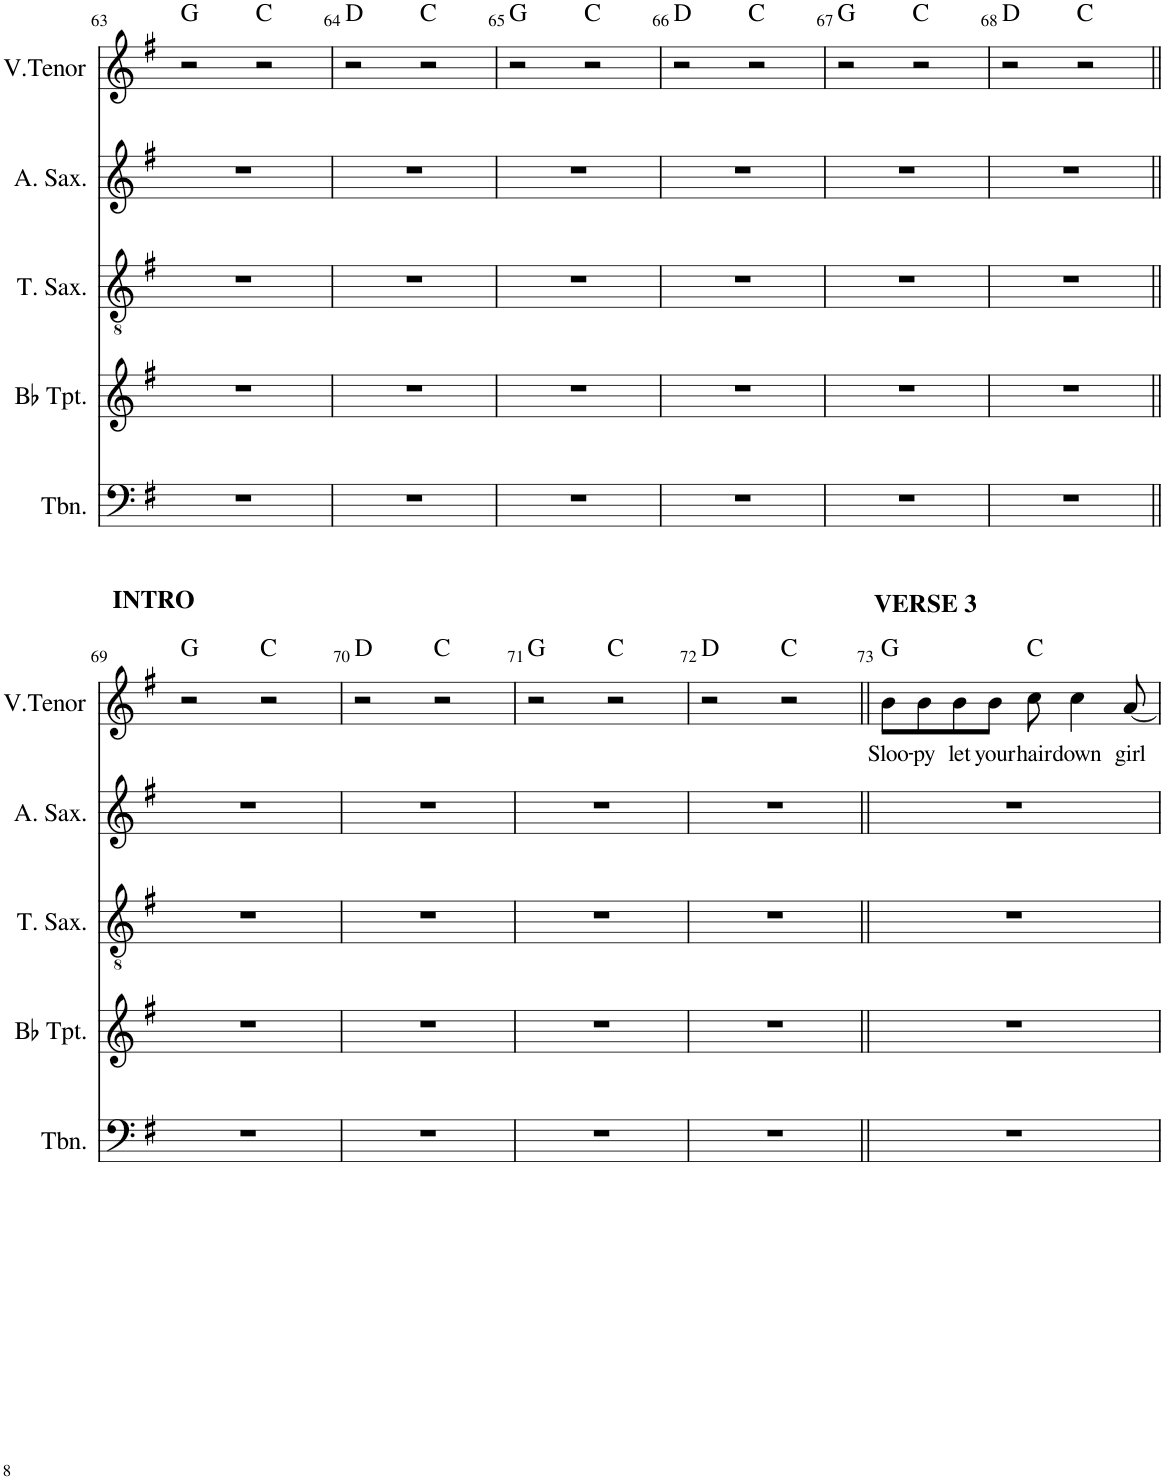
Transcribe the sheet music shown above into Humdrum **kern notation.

**kern	**kern	**kern	**kern	**kern	**text	**harte
*part5	*part4	*part3	*part2	*part1	*part1	*part1
*staff5	*staff4	*staff3	*staff2	*staff1	*staff1	*
*I"Trombone	*I"Bb Trumpet	*I"Tenor Saxophone	*I"Alto Saxophone	*I"V. Tenor	*	*
*I'Tbn.	*I'Bb Tpt.	*I'T. Sax.	*I'A. Sax.	*I'V.Tenor	*	*
!!LO:PB:g=z
*clefF4	*clefG2	*clefGv2	*clefG2	*clefG2	*	*
*	*ITrd1c2	*ITrd8c14	*ITrd5c9	*	*	*
*k[f#]	*k[f#]	*k[f#]	*k[f#]	*k[f#]	*	*
*M4/4	*M4/4	*M4/4	*M4/4	*M4/4	*	*
=63	=63	=63	=63	=63	=63	=63
1r	1r	1r	1r	2r	.	G:maj
.	.	.	.	2r	.	C:maj
=64	=64	=64	=64	=64	=64	=64
1r	1r	1r	1r	2r	.	D:maj
.	.	.	.	2r	.	C:maj
=65	=65	=65	=65	=65	=65	=65
1r	1r	1r	1r	2r	.	G:maj
.	.	.	.	2r	.	C:maj
=66	=66	=66	=66	=66	=66	=66
1r	1r	1r	1r	2r	.	D:maj
.	.	.	.	2r	.	C:maj
=67	=67	=67	=67	=67	=67	=67
1r	1r	1r	1r	2r	.	G:maj
.	.	.	.	2r	.	C:maj
=68	=68	=68	=68	=68	=68	=68
1r	1r	1r	1r	2r	.	D:maj
.	.	.	.	2r	.	C:maj
!!LO:LB:g=z
=69||	=69||	=69||	=69||	=69||	=69||	=69||
!	!	!	!	!LO:TX:a:B:t=INTRO	!	!
1r	1r	1r	1r	2r	.	G:maj
.	.	.	.	2r	.	C:maj
=70	=70	=70	=70	=70	=70	=70
1r	1r	1r	1r	2r	.	D:maj
.	.	.	.	2r	.	C:maj
=71	=71	=71	=71	=71	=71	=71
1r	1r	1r	1r	2r	.	G:maj
.	.	.	.	2r	.	C:maj
=72	=72	=72	=72	=72	=72	=72
1r	1r	1r	1r	2r	.	D:maj
.	.	.	.	2r	.	C:maj
=73||	=73||	=73||	=73||	=73||	=73||	=73||
!	!	!	!	!LO:TX:a:B:t=VERSE 3	!	!
!	!	!	!	!	!LO:LY:b	!
1r	1r	1r	1r	8b\L	Sloo-	G:maj
!	!	!	!	!	!LO:LY:b	!
.	.	.	.	8b\	-py	.
!	!	!	!	!	!LO:LY:b	!
.	.	.	.	8b\	let	.
!	!	!	!	!	!LO:LY:b	!
.	.	.	.	8b\J	your	.
!	!	!	!	!	!LO:LY:b	!
.	.	.	.	8cc\	hair	C:maj
!	!	!	!	!	!LO:LY:b	!
.	.	.	.	4cc\	down	.
!	!	!	!	!	!LO:LY:b	!
.	.	.	.	[8a/	girl	.
=	=	=	=	=	=	=
*-	*-	*-	*-	*-	*-	*-
